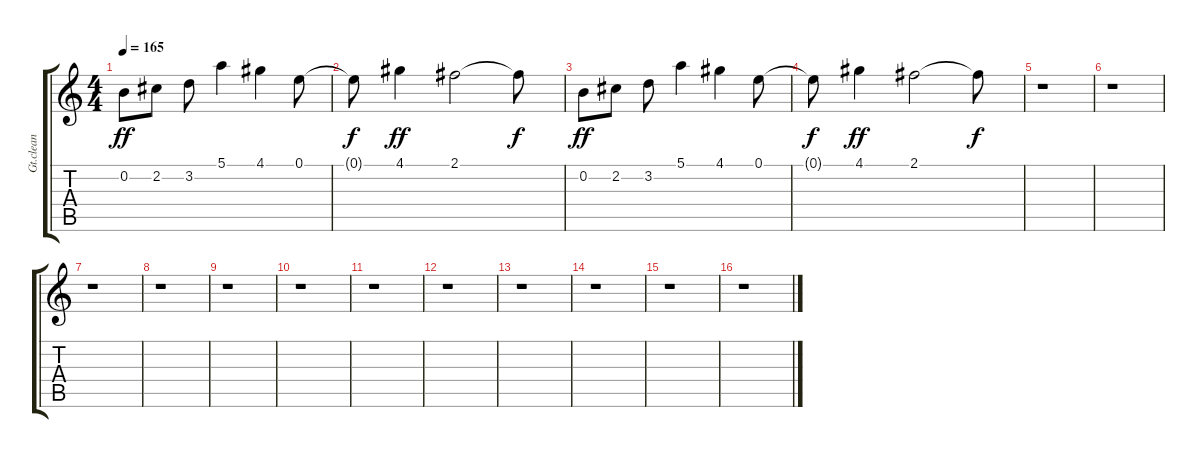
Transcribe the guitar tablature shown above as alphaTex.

\track ("Gt.clean" "Gt.clean") {instrument electricguitarclean}
\staff {score tabs}
\tuning (E4 B3 G3 D3 A2 E2) {hide}
\ts (4 4)
\tempo 165
\clef g2
\ks c
0.2.8{dy ff} 2.2.8 3.2.8 5.1.4 4.1.4 0.1.8 |
0.1{t}.8{dy f} 4.1.4{dy ff} 2.1.2 2.1{t}.8{dy f} |
0.2.8{dy ff} 2.2.8 3.2.8 5.1.4 4.1.4 0.1.8 |
0.1{t}.8{dy f} 4.1.4{dy ff} 2.1.2 2.1{t}.8{dy f} |
r.1 |
r.1 |
r.1 |
r.1 |
r.1 |
r.1 |
r.1 |
r.1 |
r.1 |
r.1 |
r.1 |
r.1
